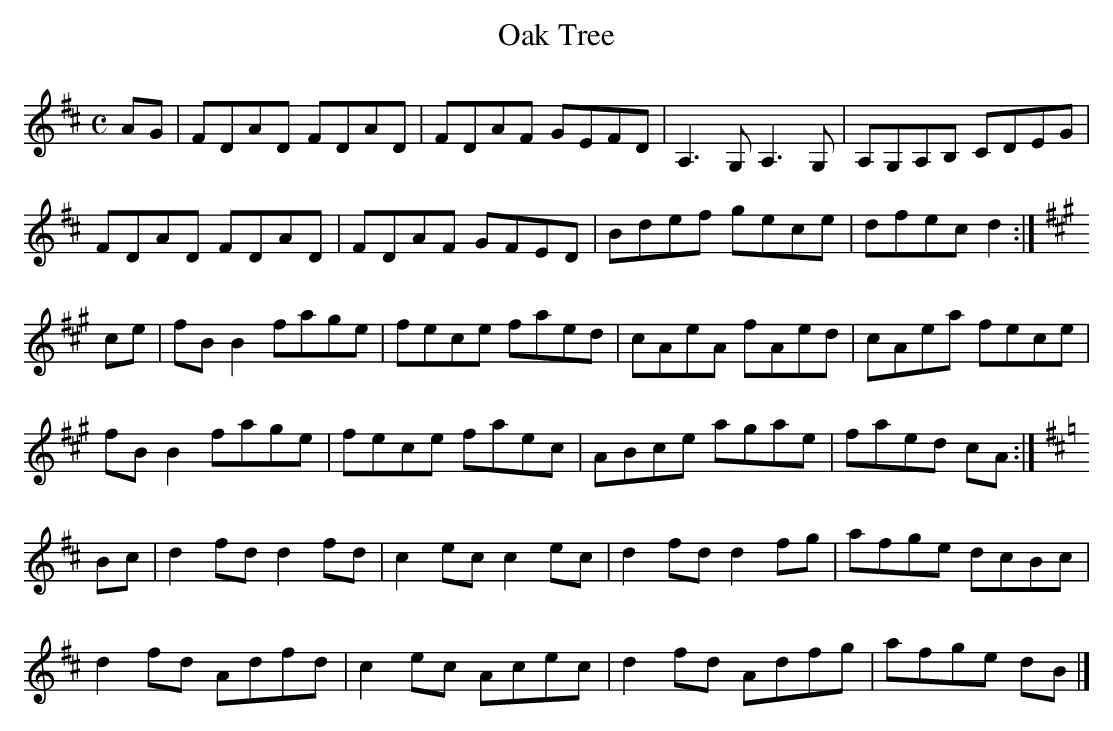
X:1
T:Oak Tree
M:C
L:1/8
K:D Major
AG|FDAD FDAD|FDAF GEFD|A,3G, A,3G,|A,G,A,B, CDEG|!
FDAD FDAD|FDAF GFED|Bdef gece|dfec d2:|!
K:B Dorian
ce|fBB2 fage|fece faed|cAeA fAed|cAea fece|!
fBB2 fage|fece faec|ABce agae|faed cA:|!
K:D Major
Bc|d2fd d2fd|c2ec c2ec|d2fd d2fg|afge dcBc|!
d2fd Adfd|c2ec Acec|d2fd Adfg|afge dB|]!
